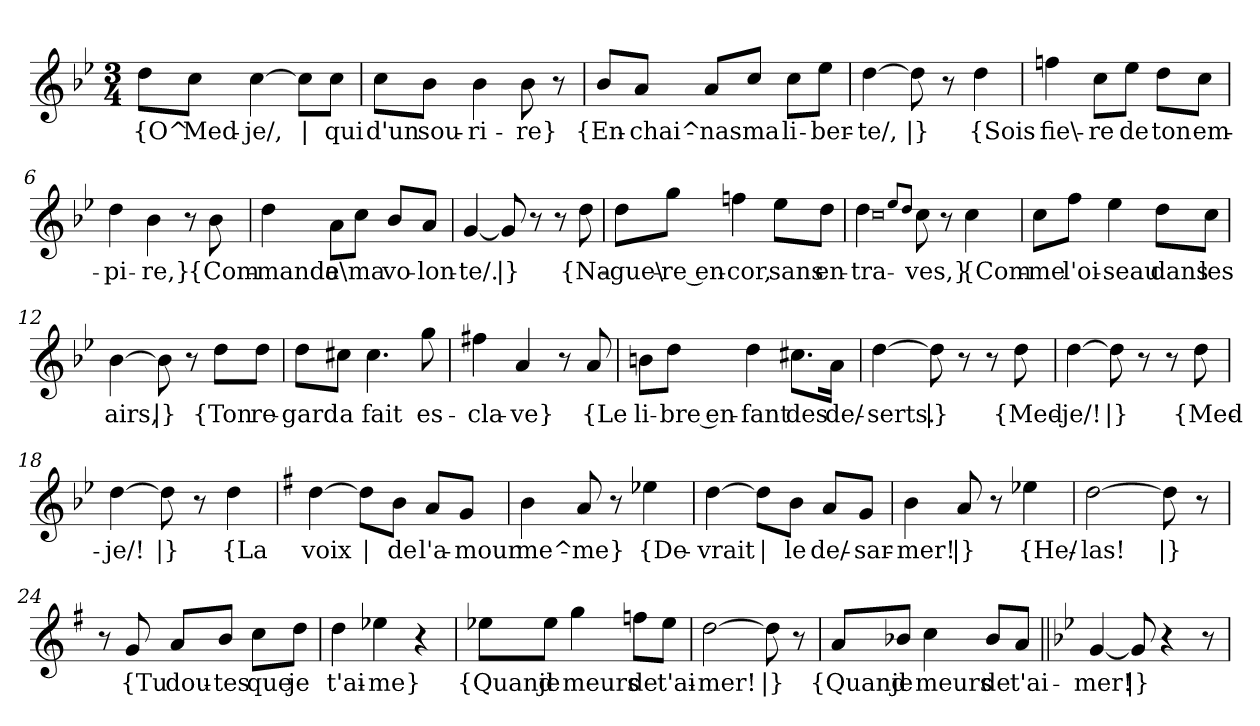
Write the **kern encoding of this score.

**kern	**text
*part1	*part1
*staff1	*staff1
*clefG2	*
*k[b-e-]	*
*M3/4	*
=1	=1
!	!LO:LY:b
8dd\L	{O^
!	!LO:LY:b
8cc\J	Med-
!	!LO:LY:b
[4cc\	-je/,
!	!LO:LY:b
8cc\L]	|
!	!LO:LY:b
8cc\J	qui
=2	=2
!	!LO:LY:b
8cc\L	d'un
!	!LO:LY:b
8b-\J	sou-
!	!LO:LY:b
4b-\	-ri-
!	!LO:LY:b
8b-\	-re}
8r	.
=3	=3
!	!LO:LY:b
8b-/L	{En-
!	!LO:LY:b
8a/J	-chai^-
!	!LO:LY:b
8a/L	-nas
!	!LO:LY:b
8cc/J	ma
!	!LO:LY:b
8cc\L	li-
!	!LO:LY:b
8ee-\J	-ber-
=4	=4
!	!LO:LY:b
[4dd\	-te/,
!	!LO:LY:b
8dd\]	|}
8r	.
!	!LO:LY:b
4dd\	{Sois
!!LO:LB:g=z
=5	=5
!	!LO:LY:b
4ffn\	fie\-
!	!LO:LY:b
8cc\L	-re
!	!LO:LY:b
8ee-\J	de
!	!LO:LY:b
8dd\L	ton
!	!LO:LY:b
8cc\J	em-
=6	=6
!	!LO:LY:b
4dd\	-pi-
!	!LO:LY:b
4b-\	-re,}
8r	.
!	!LO:LY:b
8b-\	{Com-
=7	=7
!	!LO:LY:b
4dd\	-mande
!	!LO:LY:b
8a\L	a\
!	!LO:LY:b
8cc\J	ma
!	!LO:LY:b
8b-/L	vo-
!	!LO:LY:b
8a/J	-lon-
=8	=8
!	!LO:LY:b
[4g/	-te/.
!	!LO:LY:b
8g/]	|}
8r	.
8r	.
!	!LO:LY:b
8dd\	{Na-
!!LO:LB:g=z
=9	=9
!	!LO:LY:b
8dd\L	-gue\-
!	!LO:LY:b
8gg\J	-re en-
!	!LO:LY:b
4ffn\	-cor,
!	!LO:LY:b
8ee-\L	sans
!	!LO:LY:b
8dd\J	en-
=10	=10
!	!LO:LY:b
4dd\	-tra-
0qcc	.
8qee-/L	.
8qdd/J	.
!	!LO:LY:b
8cc\	-ves,}
8r	.
!	!LO:LY:b
4cc\	{Com-
=11	=11
!	!LO:LY:b
8cc\L	-me
!	!LO:LY:b
8ff\J	l'oi-
!	!LO:LY:b
4ee-\	-seau
!	!LO:LY:b
8dd\L	dans
!	!LO:LY:b
8cc\J	les
=12	=12
!	!LO:LY:b
[4b-\	airs,
!	!LO:LY:b
8b-\]	|}
8r	.
!	!LO:LY:b
8dd\L	{Ton
!	!LO:LY:b
8dd\J	re-
!!LO:LB:g=z
=13	=13
!	!LO:LY:b
8dd\L	-gard
!	!LO:LY:b
8cc#X\J	a
!	!LO:LY:b
4.cc#\	fait
!	!LO:LY:b
8gg\	es-
=14	=14
!	!LO:LY:b
4ff#X\	-cla-
!	!LO:LY:b
4a/	-ve}
8r	.
!	!LO:LY:b
8a/	{Le
=15	=15
!	!LO:LY:b
8bn\L	li-
!	!LO:LY:b
8dd\J	-bre en-
!	!LO:LY:b
4dd\	-fant
!	!LO:LY:b
8.cc#X\L	des
!	!LO:LY:b
16a\Jk	de/-
=16	=16
!	!LO:LY:b
[4dd\	-serts.
!	!LO:LY:b
8dd\]	|}
8r	.
8r	.
!	!LO:LY:b
8dd\	{Med-
=17	=17
!	!LO:LY:b
[4dd\	-je/!
!	!LO:LY:b
8dd\]	|}
8r	.
8r	.
!	!LO:LY:b
8dd\	{Med-
!!LO:LB:g=z
=18	=18
!	!LO:LY:b
[4dd\	-je/!
!	!LO:LY:b
8dd\]	|}
8r	.
!	!LO:LY:b
4dd\	{La
=19	=19
*k[f#]	*
!	!LO:LY:b
[4dd\	voix
!	!LO:LY:b
8dd\L]	|
!	!LO:LY:b
8b\J	de
!	!LO:LY:b
8a/L	l'a-
!	!LO:LY:b
8g/J	-mour
=20	=20
!	!LO:LY:b
4b\	me^-
!	!LO:LY:b
8a/	-me}
8r	.
!	!LO:LY:b
4ee-X\	{De-
=21	=21
!	!LO:LY:b
[4dd\	-vrait
!	!LO:LY:b
8dd\L]	|
!	!LO:LY:b
8b\J	le
!	!LO:LY:b
8a/L	de/-
!	!LO:LY:b
8g/J	-sar-
=22	=22
!	!LO:LY:b
4b\	-mer!
!	!LO:LY:b
8a/	|}
8r	.
!	!LO:LY:b
4ee-X\	{He/-
=23	=23
!	!LO:LY:b
[2dd\	-las!
!	!LO:LY:b
8dd\]	|}
8r	.
!!LO:LB:g=z
=24	=24
8r	.
!	!LO:LY:b
8g/	{Tu
!	!LO:LY:b
8a/L	dou-
!	!LO:LY:b
8b/J	-tes
!	!LO:LY:b
8cc\L	que
!	!LO:LY:b
8dd\J	je
=25	=25
!	!LO:LY:b
4dd\	t'ai-
!	!LO:LY:b
4ee-X\	-me}
4r	.
=26	=26
!	!LO:LY:b
8ee-X\L	{Quand
!	!LO:LY:b
8ee-\J	je
!	!LO:LY:b
4gg\	meurs
!	!LO:LY:b
8ffn\L	de
!	!LO:LY:b
8ee-\J	t'ai-
=27	=27
!	!LO:LY:b
[2dd\	-mer!
!	!LO:LY:b
8dd\]	|}
8r	.
=28	=28
!	!LO:LY:b
8a/L	{Quand
!	!LO:LY:b
8b-X/J	je
!	!LO:LY:b
4cc\	meurs
!	!LO:LY:b
8b-/L	de
!	!LO:LY:b
8a/J	t'ai-
!!LO:LB:g=z
=29||	=29||
*k[b-e-]	*
!	!LO:LY:b
[4g/	-mer!
!	!LO:LY:b
8g/]	|}
4r	.
8r	.
=	=
*-	*-
